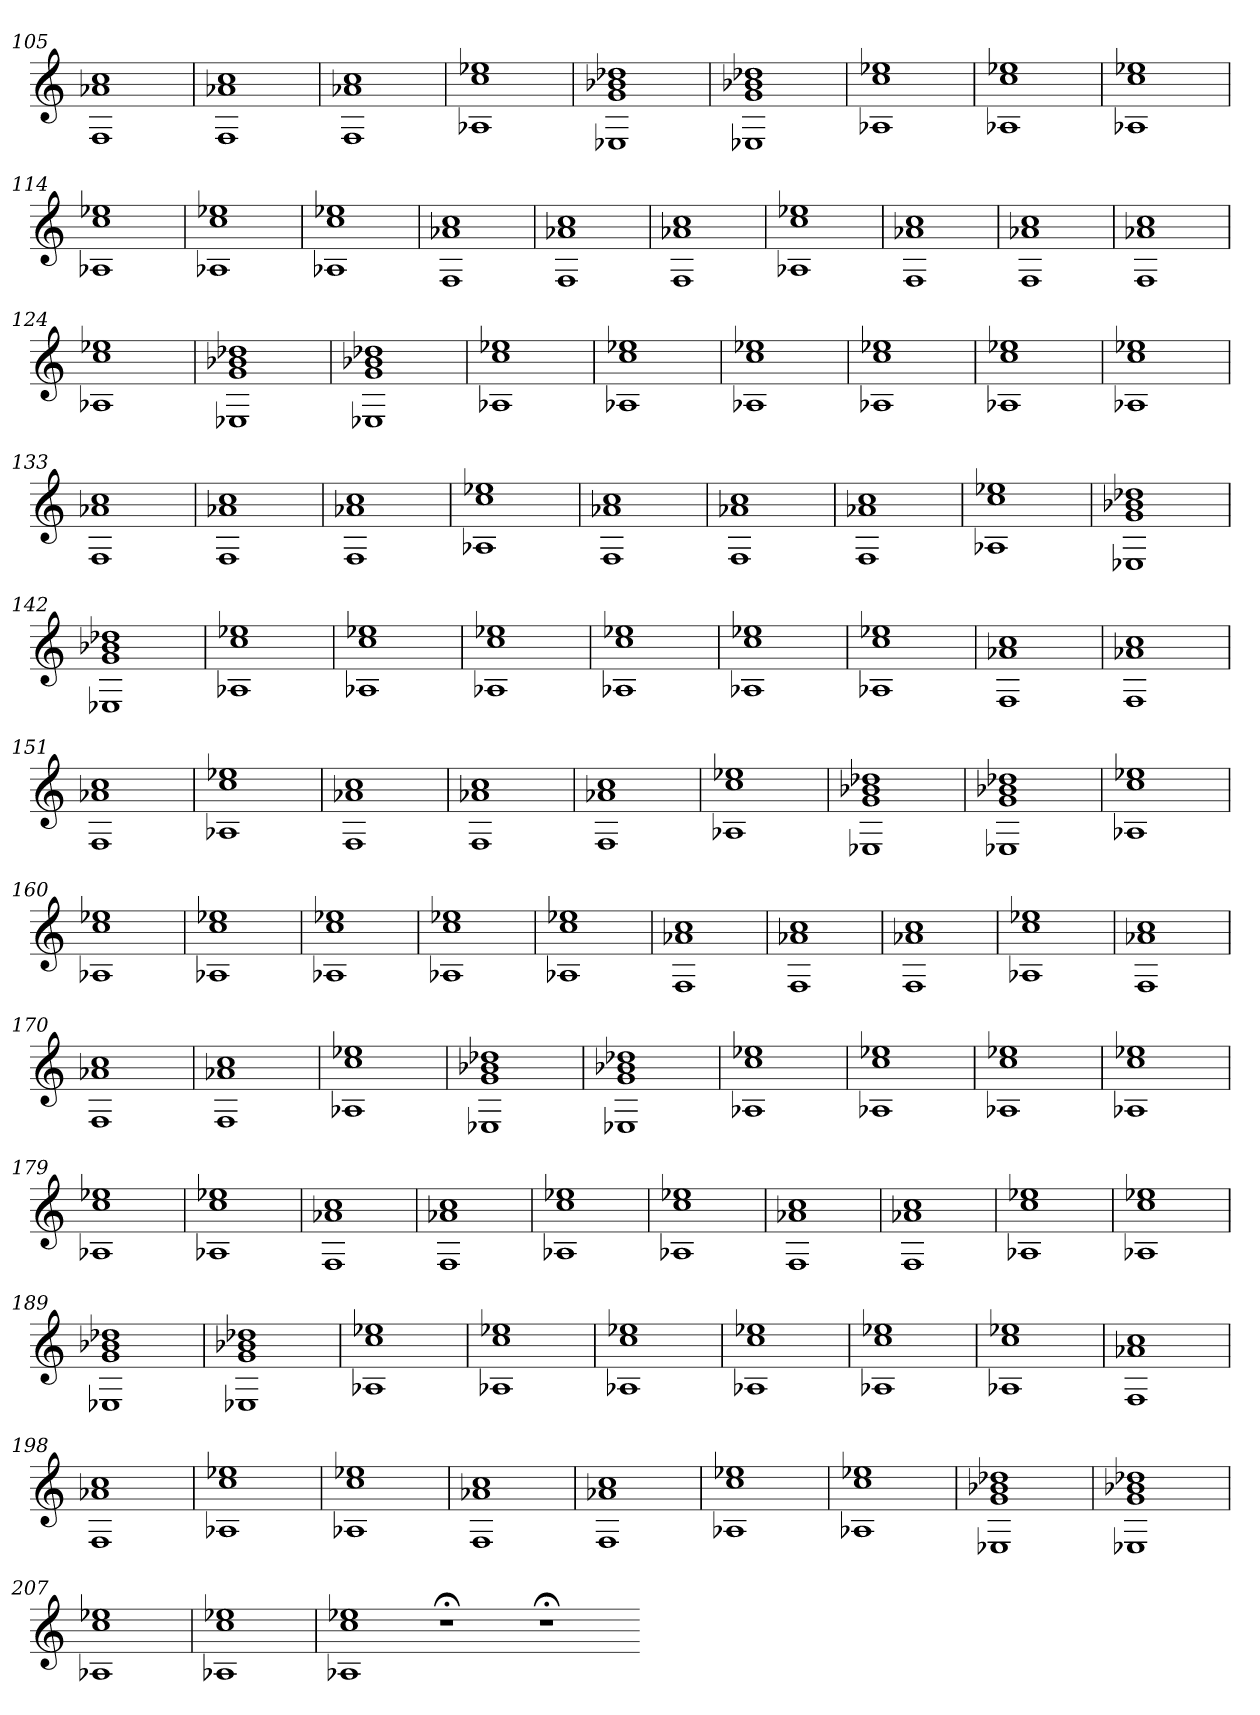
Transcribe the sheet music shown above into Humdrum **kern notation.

**kern
*part1
*staff1
=105
1F 1a-X 1cc
=106
1F 1a-X 1cc
=107
1F 1a-X 1cc
=108
1A-X 1cc 1ee-X
=109
1E-X 1g 1b-X 1dd-X
=110
1E-X 1g 1b-X 1dd-X
=111
1A-X 1cc 1ee-X
=112
1A-X 1cc 1ee-X
=113
1A-X 1cc 1ee-X
=114
1A-X 1cc 1ee-X
=115
1A-X 1cc 1ee-X
=116
1A-X 1cc 1ee-X
=117
1F 1a-X 1cc
=118
1F 1a-X 1cc
=119
1F 1a-X 1cc
=120
1A-X 1cc 1ee-X
=121
1F 1a-X 1cc
=122
1F 1a-X 1cc
=123
1F 1a-X 1cc
=124
1A-X 1cc 1ee-X
=125
1E-X 1g 1b-X 1dd-X
=126
1E-X 1g 1b-X 1dd-X
=127
1A-X 1cc 1ee-X
=128
1A-X 1cc 1ee-X
=129
1A-X 1cc 1ee-X
=130
1A-X 1cc 1ee-X
=131
1A-X 1cc 1ee-X
=132
1A-X 1cc 1ee-X
=133
1F 1a-X 1cc
=134
1F 1a-X 1cc
=135
1F 1a-X 1cc
=136
1A-X 1cc 1ee-X
=137
1F 1a-X 1cc
=138
1F 1a-X 1cc
=139
1F 1a-X 1cc
=140
1A-X 1cc 1ee-X
=141
1E-X 1g 1b-X 1dd-X
=142
1E-X 1g 1b-X 1dd-X
=143
1A-X 1cc 1ee-X
=144
1A-X 1cc 1ee-X
=145
1A-X 1cc 1ee-X
=146
1A-X 1cc 1ee-X
=147
1A-X 1cc 1ee-X
=148
1A-X 1cc 1ee-X
=149
1F 1a-X 1cc
=150
1F 1a-X 1cc
=151
1F 1a-X 1cc
=152
1A-X 1cc 1ee-X
=153
1F 1a-X 1cc
=154
1F 1a-X 1cc
=155
1F 1a-X 1cc
=156
1A-X 1cc 1ee-X
=157
1E-X 1g 1b-X 1dd-X
=158
1E-X 1g 1b-X 1dd-X
=159
1A-X 1cc 1ee-X
=160
1A-X 1cc 1ee-X
=161
1A-X 1cc 1ee-X
=162
1A-X 1cc 1ee-X
=163
1A-X 1cc 1ee-X
=164
1A-X 1cc 1ee-X
=165
1F 1a-X 1cc
=166
1F 1a-X 1cc
=167
1F 1a-X 1cc
=168
1A-X 1cc 1ee-X
=169
1F 1a-X 1cc
=170
1F 1a-X 1cc
=171
1F 1a-X 1cc
=172
1A-X 1cc 1ee-X
=173
1E-X 1g 1b-X 1dd-X
=174
1E-X 1g 1b-X 1dd-X
=175
1A-X 1cc 1ee-X
=176
1A-X 1cc 1ee-X
=177
1A-X 1cc 1ee-X
=178
1A-X 1cc 1ee-X
=179
1A-X 1cc 1ee-X
=180
1A-X 1cc 1ee-X
=181
1F 1a-X 1cc
=182
1F 1a-X 1cc
=183
1A-X 1cc 1ee-X
=184
1A-X 1cc 1ee-X
=185
1F 1a-X 1cc
=186
1F 1a-X 1cc
=187
1A-X 1cc 1ee-X
=188
1A-X 1cc 1ee-X
=189
1E-X 1g 1b-X 1dd-X
=190
1E-X 1g 1b-X 1dd-X
=191
1A-X 1cc 1ee-X
=192
1A-X 1cc 1ee-X
=193
1A-X 1cc 1ee-X
=194
1A-X 1cc 1ee-X
=195
1A-X 1cc 1ee-X
=196
1A-X 1cc 1ee-X
=197
1F 1a-X 1cc
=198
1F 1a-X 1cc
=199
1A-X 1cc 1ee-X
=200
1A-X 1cc 1ee-X
=201
1F 1a-X 1cc
=202
1F 1a-X 1cc
=203
1A-X 1cc 1ee-X
=204
1A-X 1cc 1ee-X
=205
1E-X 1g 1b-X 1dd-X
=206
1E-X 1g 1b-X 1dd-X
=207
1A-X 1cc 1ee-X
=208
1A-X 1cc 1ee-X
=209
1A-X 1cc 1ee-X
1r;<
1r;<
=-
*-
